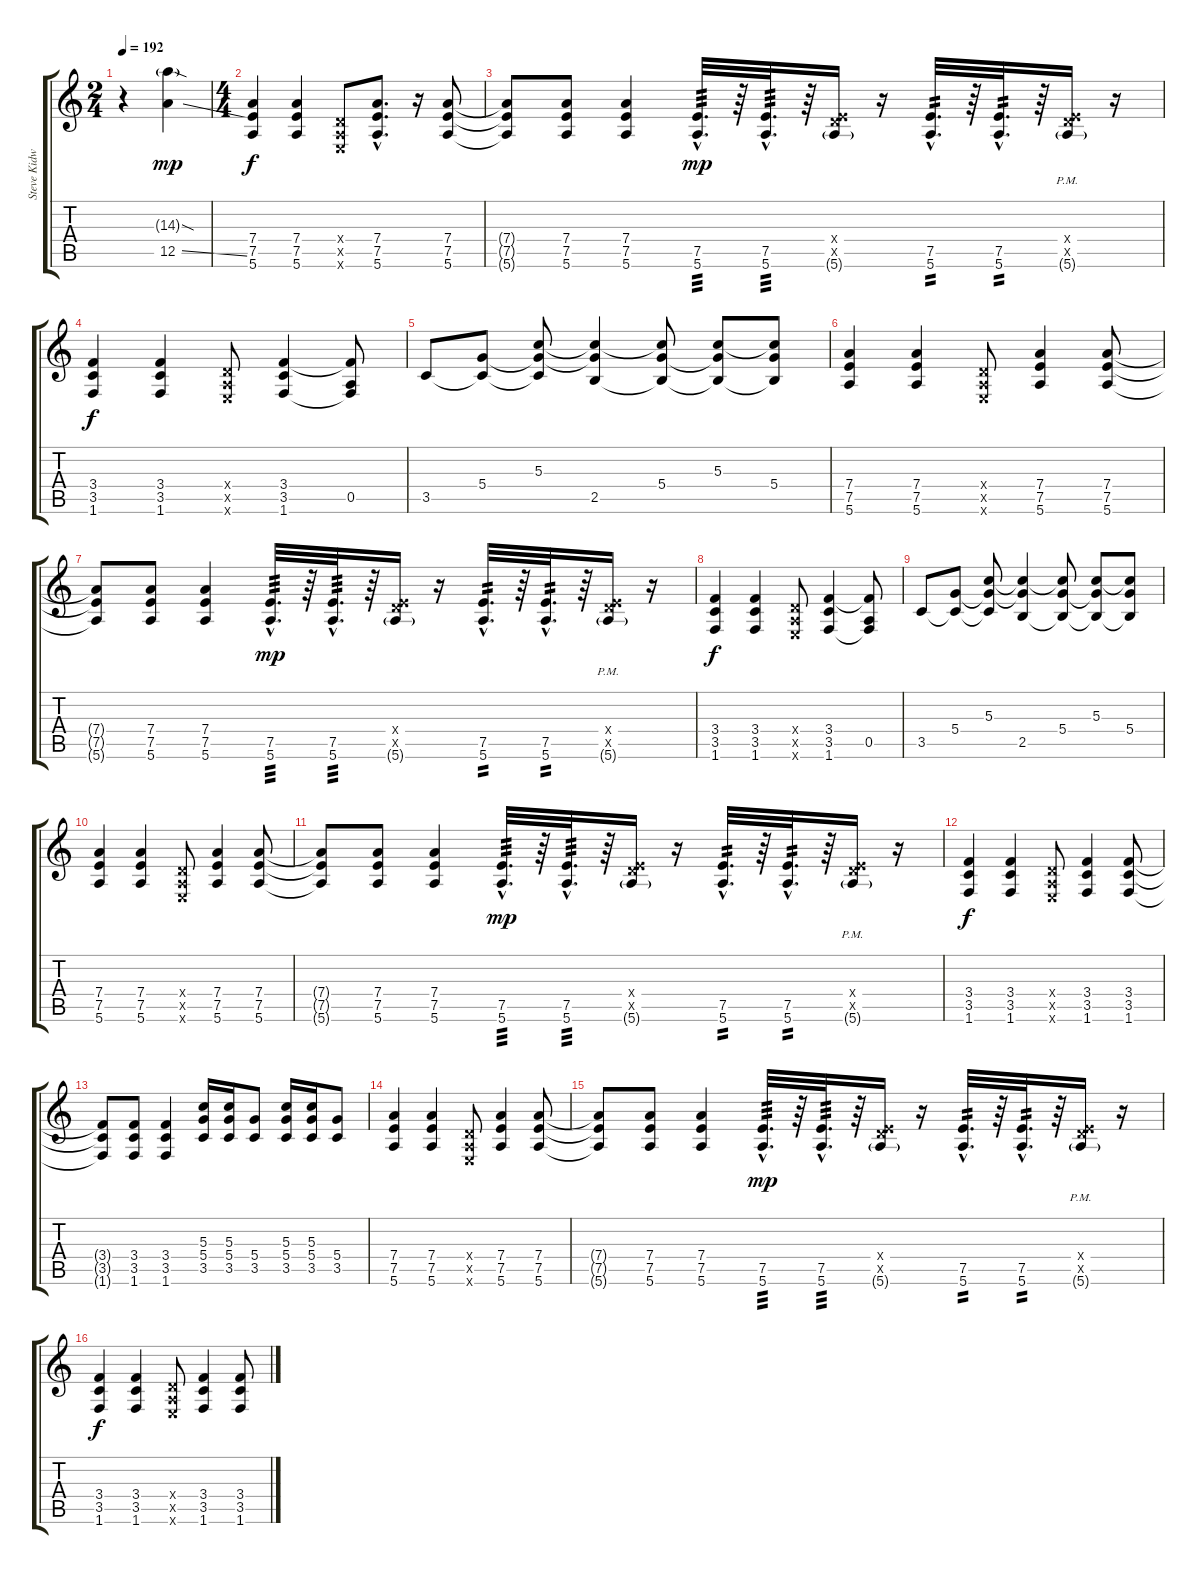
\track ("Steve Kidwiller (1991-Hefe)- Guitar" "Steve Kidw") {instrument distortionguitar}
\staff {score tabs}
\tuning (E4 B3 G3 D3 A2 E2) {hide}
\ts (2 4)
\tempo 192
\tempo 169
\tempo 192
\clef g2
\ks c
r.4{dy mp instrument distortionguitar} (14.3{sod g} 12.5{ss}).4 |
\ts (4 4)
(7.4 7.5 5.6).4{dy f} (7.4 7.5 5.6).4 (0.4{x} 0.5{x} 0.6{x}).8 (7.4{hac} 7.5{hac} 5.6{hac}).8{d} r.16 (7.4 7.5 5.6).8 |
(7.4{t} 7.5{t} 5.6{t}).8 (7.4 7.5 5.6).8 (7.4 7.5 5.6).4 (7.5{hac} 5.6{hac}).32{d tp 3 dy mp} r.64 (7.5{hac} 5.6{hac}).32{d tp 3} r.64 (0.4{x} 7.5{x} 5.6{g}).16 r.16 (7.5{hac} 5.6{hac}).32{d tp 2} r.64 (7.5{hac} 5.6{hac}).32{d tp 2} r.64 (0.4{x} 7.5{x} 5.6{g pm}).16 r.16 |
(3.4 3.5 1.6).4{dy f} (3.4 3.5 1.6).4 (0.4{x} 0.5{x} 0.6{x}).8 (3.4 3.5 1.6).4 (3.4{t} 0.5 1.6{t}).8 |
3.5.8 (5.4 3.5{t}).8 (5.3 5.4{t} 3.5{t}).8 (5.3{t} 5.4{t} 2.5).4 (5.3{t} 5.4 2.5{t}).8 (5.3 5.4{t} 2.5{t}).8 (5.3{t} 5.4 2.5{t}).8 |
(7.4 7.5 5.6).4 (7.4 7.5 5.6).4 (0.4{x} 0.5{x} 0.6{x}).8 (7.4 7.5 5.6).4 (7.4 7.5 5.6).8 |
(7.4{t} 7.5{t} 5.6{t}).8 (7.4 7.5 5.6).8 (7.4 7.5 5.6).4 (7.5{hac} 5.6{hac}).32{d tp 3 dy mp} r.64 (7.5{hac} 5.6{hac}).32{d tp 3} r.64 (0.4{x} 7.5{x} 5.6{g}).16 r.16 (7.5{hac} 5.6{hac}).32{d tp 2} r.64 (7.5{hac} 5.6{hac}).32{d tp 2} r.64 (0.4{x} 7.5{x} 5.6{g pm}).16 r.16 |
(3.4 3.5 1.6).4{dy f} (3.4 3.5 1.6).4 (0.4{x} 0.5{x} 0.6{x}).8 (3.4 3.5 1.6).4 (3.4{t} 0.5 1.6{t}).8 |
3.5.8 (5.4 3.5{t}).8 (5.3 5.4{t} 3.5{t}).8 (5.3{t} 5.4{t} 2.5).4 (5.3{t} 5.4 2.5{t}).8 (5.3 5.4{t} 2.5{t}).8 (5.3{t} 5.4 2.5{t}).8 |
(7.4 7.5 5.6).4 (7.4 7.5 5.6).4 (0.4{x} 0.5{x} 0.6{x}).8 (7.4 7.5 5.6).4 (7.4 7.5 5.6).8 |
(7.4{t} 7.5{t} 5.6{t}).8 (7.4 7.5 5.6).8 (7.4 7.5 5.6).4 (7.5{hac} 5.6{hac}).32{d tp 3 dy mp} r.64 (7.5{hac} 5.6{hac}).32{d tp 3} r.64 (0.4{x} 7.5{x} 5.6{g}).16 r.16 (7.5{hac} 5.6{hac}).32{d tp 2} r.64 (7.5{hac} 5.6{hac}).32{d tp 2} r.64 (0.4{x} 7.5{x} 5.6{g pm}).16 r.16 |
(3.4 3.5 1.6).4{dy f} (3.4 3.5 1.6).4 (0.4{x} 0.5{x} 0.6{x}).8 (3.4 3.5 1.6).4 (3.4 3.5 1.6).8 |
(3.4{t} 3.5{t} 1.6{t}).8 (3.4 3.5 1.6).8 (3.4 3.5 1.6).4 (5.3 5.4 3.5).16 (5.3 5.4 3.5).16 (5.4 3.5).8 (5.3 5.4 3.5).16 (5.3 5.4 3.5).16 (5.4 3.5).8 |
(7.4 7.5 5.6).4 (7.4 7.5 5.6).4 (0.4{x} 0.5{x} 0.6{x}).8 (7.4 7.5 5.6).4 (7.4 7.5 5.6).8 |
(7.4{t} 7.5{t} 5.6{t}).8 (7.4 7.5 5.6).8 (7.4 7.5 5.6).4 (7.5{hac} 5.6{hac}).32{d tp 3 dy mp} r.64 (7.5{hac} 5.6{hac}).32{d tp 3} r.64 (0.4{x} 7.5{x} 5.6{g}).16 r.16 (7.5{hac} 5.6{hac}).32{d tp 2} r.64 (7.5{hac} 5.6{hac}).32{d tp 2} r.64 (0.4{x} 7.5{x} 5.6{g pm}).16 r.16 |
(3.4 3.5 1.6).4{dy f} (3.4 3.5 1.6).4 (0.4{x} 0.5{x} 0.6{x}).8 (3.4 3.5 1.6).4 (3.4 3.5 1.6).8
